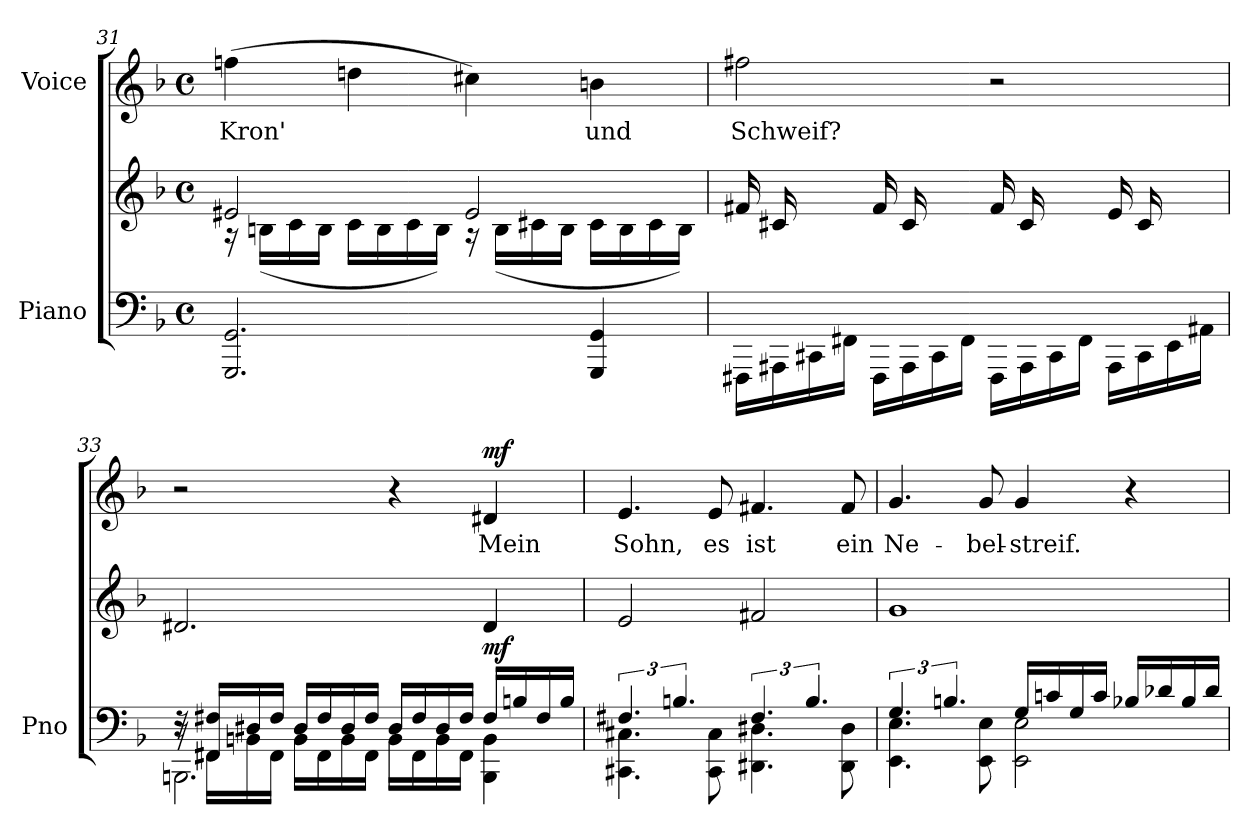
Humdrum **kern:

**kern	**kern	**dynam	**kern	**text	**dynam
*part2	*part2	*part2	*part1	*part1	*part1
*staff3	*staff2	*staff2/3	*staff1	*staff1	*staff1
*I"Piano	*	*	*I"Voice	*	*
*I'Pno	*	*	*	*	*
*clefF4	*clefG2	*	*clefG2	*	*
*k[b-]	*k[b-]	*	*k[b-]	*	*
*M4/4	*M4/4	*	*M4/4	*	*
*met(c)	*met(c)	*	*met(c)	*	*
=31	=31	=31	=31	=31	=31
*	*^	*	*	*	*
!	!	!	!	!	!LO:LY:b	!
2.GGG/ 2.GG/	2e#X/	16r	.	(>4ffn\	Kron'	.
.	.	(<16Bn\LL	.	.	.	.
.	.	16c\	.	.	.	.
.	.	16B\JJ	.	.	.	.
.	.	16c\LL	.	4ddn\	.	.
.	.	16B\	.	.	.	.
.	.	16c\	.	.	.	.
.	.	16B\JJ)	.	.	.	.
.	2e#/	16r	.	4cc#X\)	.	.
.	.	(<16B\LL	.	.	.	.
.	.	16c#X\	.	.	.	.
.	.	16B\JJ	.	.	.	.
!	!	!	!	!	!LO:LY:b	!
4GGG/ 4GG/	.	16c#\LL	.	4bn\	und	.
.	.	16B\	.	.	.	.
.	.	16c#\	.	.	.	.
.	.	16B\JJ)	.	.	.	.
=32	=32	=32	=32	=32	=32	=32
*^	*	*	*	*	*	*
!	!	!	!	!	!	!LO:LY:b	!
*	*	*v	*v	*	*	*	*
8ryy	16FFF#X\LL	(<16f#X/LL	.	2ff#X\	Schweif?	.
.	16AAA#X\	16c#X/	.	.	.	.
16A#X/	16CC#X\	8ryy	.	.	.	.
16F#X/JJ)	16FF#X\JJ	.	.	.	.	.
8ryy	16FFF#\LL	(<16f#/LL	.	.	.	.
.	16AAA#\	16c#/	.	.	.	.
16A#/	16CC#\	8ryy	.	.	.	.
16F#/JJ)	16FF#\JJ	.	.	.	.	.
8ryy	16FFF#\LL	(<16f#/LL	.	2r	.	.
.	16AAA#\	16c#/	.	.	.	.
16A#/	16CC#\	8ryy	.	.	.	.
16F#/JJ)	16FF#\JJ	.	.	.	.	.
8ryy	16AAA#\LL	(<16e/LL	.	.	.	.
.	16CC#\	16c#/	.	.	.	.
16G/	16EE\	8ryy	.	.	.	.
16E/JJ)	16AA#X\JJ	.	.	.	.	.
=33	=33	=33	=33	=33	=33	=33
*	*^	*	*	*	*	*
16r	16rF	2.BBBn\	2.d#X/	.	2r	.	.
16FF#X/ 16F#X/LL	16FF#\LL	.	.	.	.	.	.
16D#X/	16BBn\	.	.	.	.	.	.
16F#/JJ	16FF#\JJ	.	.	.	.	.	.
16D#/LL	16BB\LL	.	.	.	.	.	.
16F#/	16FF#\	.	.	.	.	.	.
16D#/	16BB\	.	.	.	.	.	.
16F#/JJ	16FF#\JJ	.	.	.	.	.	.
16D#/LL	16BB\LL	.	.	.	4r	.	.
16F#/	16FF#\	.	.	.	.	.	.
16D#/	16BB\	.	.	.	.	.	.
16F#/JJ	16FF#\JJ	.	.	.	.	.	.
!	!	!	!	!LO:DY:b	!	!LO:LY:b	!LO:DY:a
16F#/LL	4BBB\ 4BB\	4rEEyy	4d#/	mf	4d#X/	Mein	mf
16Bn/	.	.	.	.	.	.	.
16F#/	.	.	.	.	.	.	.
16B/JJ	.	.	.	.	.	.	.
*	*v	*v	*	*	*	*	*
!!LO:LB:g=z
=34	=34	=34	=34	=34	=34	=34
!	!	!	!	!	!LO:LY:b	!
6.F#X/	4.CC#X\ 4.C#X\	2e/	.	4.e/	Sohn,	.
6.Bn/	.	.	.	.	.	.
!	!	!	!	!	!LO:LY:b	!
.	8CC#\ 8C#\	.	.	8e/	es	.
!	!	!	!	!	!LO:LY:b	!
6.F#/	4.DD#X\ 4.D#X\	2f#X/	.	4.f#X/	ist	.
6.B/	.	.	.	.	.	.
!	!	!	!	!	!LO:LY:b	!
.	8DD#\ 8D#\	.	.	8f#/	ein	.
=35	=35	=35	=35	=35	=35	=35
!	!	!	!	!	!LO:LY:b	!
6.G/	4.EE\ 4.E\	1g	.	4.g/	Ne-	.
6.Bn/	.	.	.	.	.	.
!	!	!	!	!	!LO:LY:b	!
.	8EE\ 8E\	.	.	8g/	-bel-	.
!	!	!	!	!	!LO:LY:b	!
16G/LL	2EE\ 2E\	.	.	4g/	-streif.	.
16cn/	.	.	.	.	.	.
16G/	.	.	.	.	.	.
16c/JJ	.	.	.	.	.	.
16B-X/LL	.	.	.	4r	.	.
16d-X/	.	.	.	.	.	.
16B-/	.	.	.	.	.	.
16d-/JJ	.	.	.	.	.	.
*v	*v	*	*	*	*	*
=	=	=	=	=	=
*-	*-	*-	*-	*-	*-
